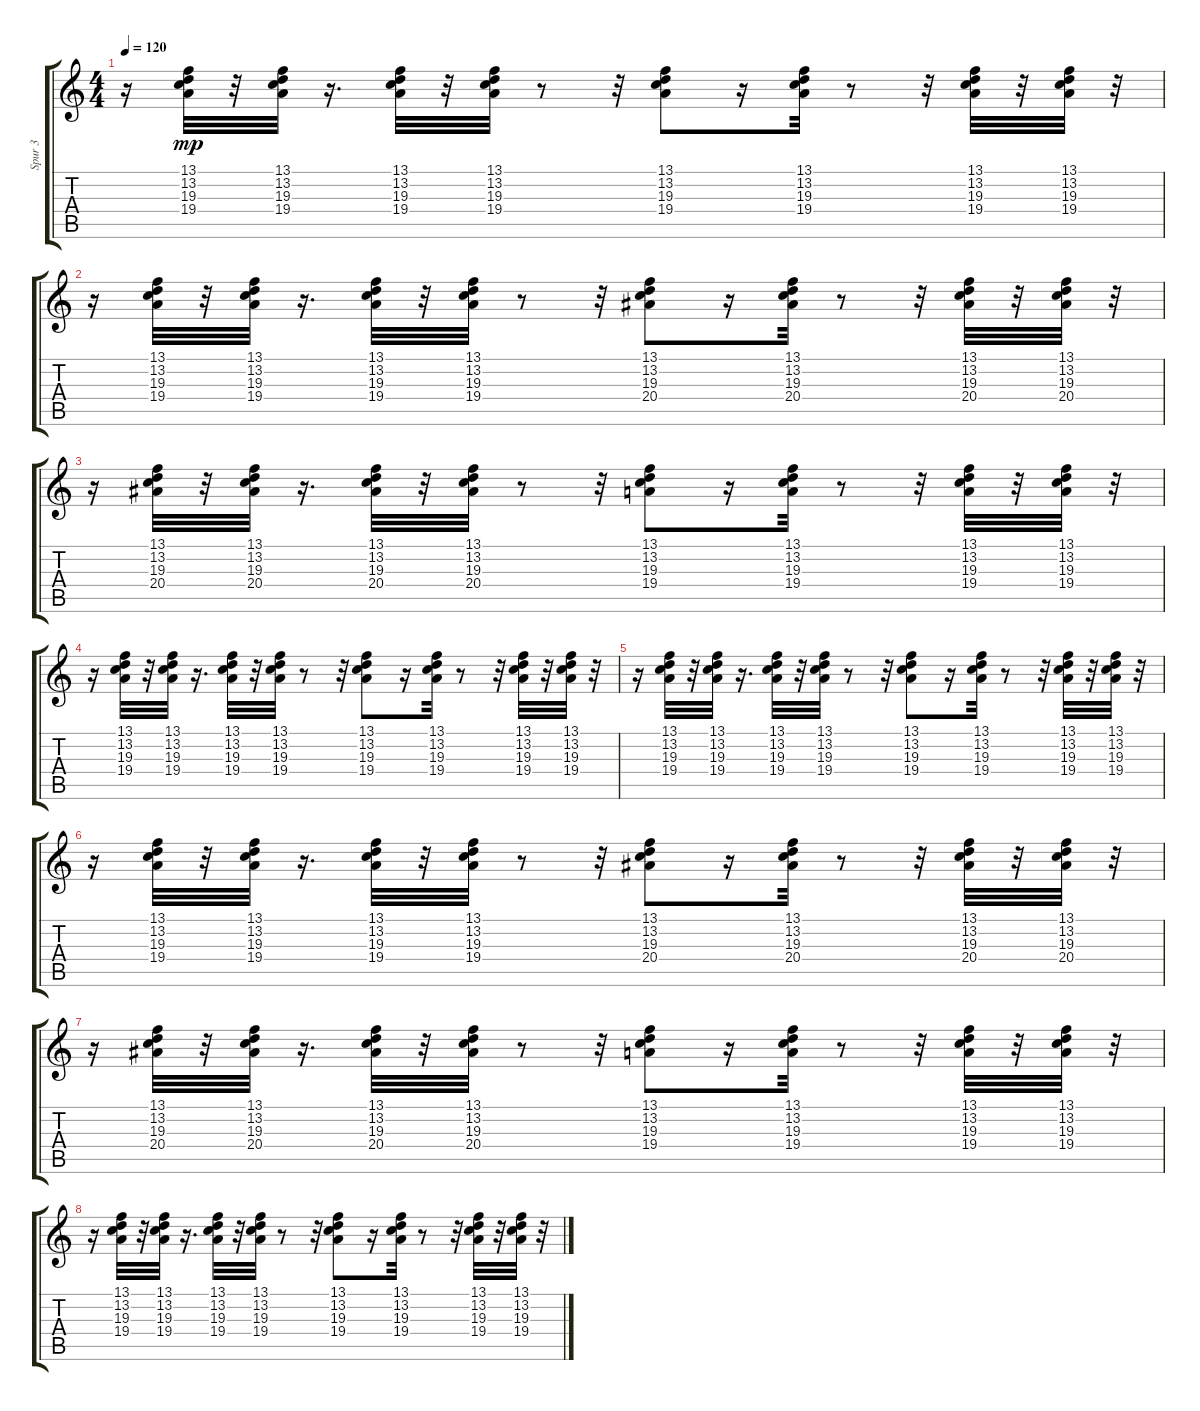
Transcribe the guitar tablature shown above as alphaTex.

\track ("Spur 3" "Spur 3") {instrument percussiveorgan}
\staff {score tabs}
\tuning (E4 B3 G3 D3 A2 E2) {hide}
\ts (4 4)
\tempo 120
\clef g2
\ks c
r.16{dy mp} (13.1 13.2 19.3 19.4).32 r.32 (13.1 13.2 19.3 19.4).32 r.16{d} (13.1 13.2 19.3 19.4).32 r.32 (13.1 13.2 19.3 19.4).32 r.8 r.32 (13.1 13.2 19.3 19.4).8 r.16 (13.1 13.2 19.3 19.4).32 r.8 r.32 (13.1 13.2 19.3 19.4).32 r.32 (13.1 13.2 19.3 19.4).32 r.32 |
r.16 (13.1 13.2 19.3 19.4).32 r.32 (13.1 13.2 19.3 19.4).32 r.16{d} (13.1 13.2 19.3 19.4).32 r.32 (13.1 13.2 19.3 19.4).32 r.8 r.32 (13.1 13.2 19.3 20.4).8 r.16 (13.1 13.2 19.3 20.4).32 r.8 r.32 (13.1 13.2 19.3 20.4).32 r.32 (13.1 13.2 19.3 20.4).32 r.32 |
r.16 (13.1 13.2 19.3 20.4).32 r.32 (13.1 13.2 19.3 20.4).32 r.16{d} (13.1 13.2 19.3 20.4).32 r.32 (13.1 13.2 19.3 20.4).32 r.8 r.32 (13.1 13.2 19.3 19.4).8 r.16 (13.1 13.2 19.3 19.4).32 r.8 r.32 (13.1 13.2 19.3 19.4).32 r.32 (13.1 13.2 19.3 19.4).32 r.32 |
r.16 (13.1 13.2 19.3 19.4).32 r.32 (13.1 13.2 19.3 19.4).32 r.16{d} (13.1 13.2 19.3 19.4).32 r.32 (13.1 13.2 19.3 19.4).32 r.8 r.32 (13.1 13.2 19.3 19.4).8 r.16 (13.1 13.2 19.3 19.4).32 r.8 r.32 (13.1 13.2 19.3 19.4).32 r.32 (13.1 13.2 19.3 19.4).32 r.32 |
r.16 (13.1 13.2 19.3 19.4).32 r.32 (13.1 13.2 19.3 19.4).32 r.16{d} (13.1 13.2 19.3 19.4).32 r.32 (13.1 13.2 19.3 19.4).32 r.8 r.32 (13.1 13.2 19.3 19.4).8 r.16 (13.1 13.2 19.3 19.4).32 r.8 r.32 (13.1 13.2 19.3 19.4).32 r.32 (13.1 13.2 19.3 19.4).32 r.32 |
r.16 (13.1 13.2 19.3 19.4).32 r.32 (13.1 13.2 19.3 19.4).32 r.16{d} (13.1 13.2 19.3 19.4).32 r.32 (13.1 13.2 19.3 19.4).32 r.8 r.32 (13.1 13.2 19.3 20.4).8 r.16 (13.1 13.2 19.3 20.4).32 r.8 r.32 (13.1 13.2 19.3 20.4).32 r.32 (13.1 13.2 19.3 20.4).32 r.32 |
r.16 (13.1 13.2 19.3 20.4).32 r.32 (13.1 13.2 19.3 20.4).32 r.16{d} (13.1 13.2 19.3 20.4).32 r.32 (13.1 13.2 19.3 20.4).32 r.8 r.32 (13.1 13.2 19.3 19.4).8 r.16 (13.1 13.2 19.3 19.4).32 r.8 r.32 (13.1 13.2 19.3 19.4).32 r.32 (13.1 13.2 19.3 19.4).32 r.32 |
r.16 (13.1 13.2 19.3 19.4).32 r.32 (13.1 13.2 19.3 19.4).32 r.16{d} (13.1 13.2 19.3 19.4).32 r.32 (13.1 13.2 19.3 19.4).32 r.8 r.32 (13.1 13.2 19.3 19.4).8 r.16 (13.1 13.2 19.3 19.4).32 r.8 r.32 (13.1 13.2 19.3 19.4).32 r.32 (13.1 13.2 19.3 19.4).32 r.32
